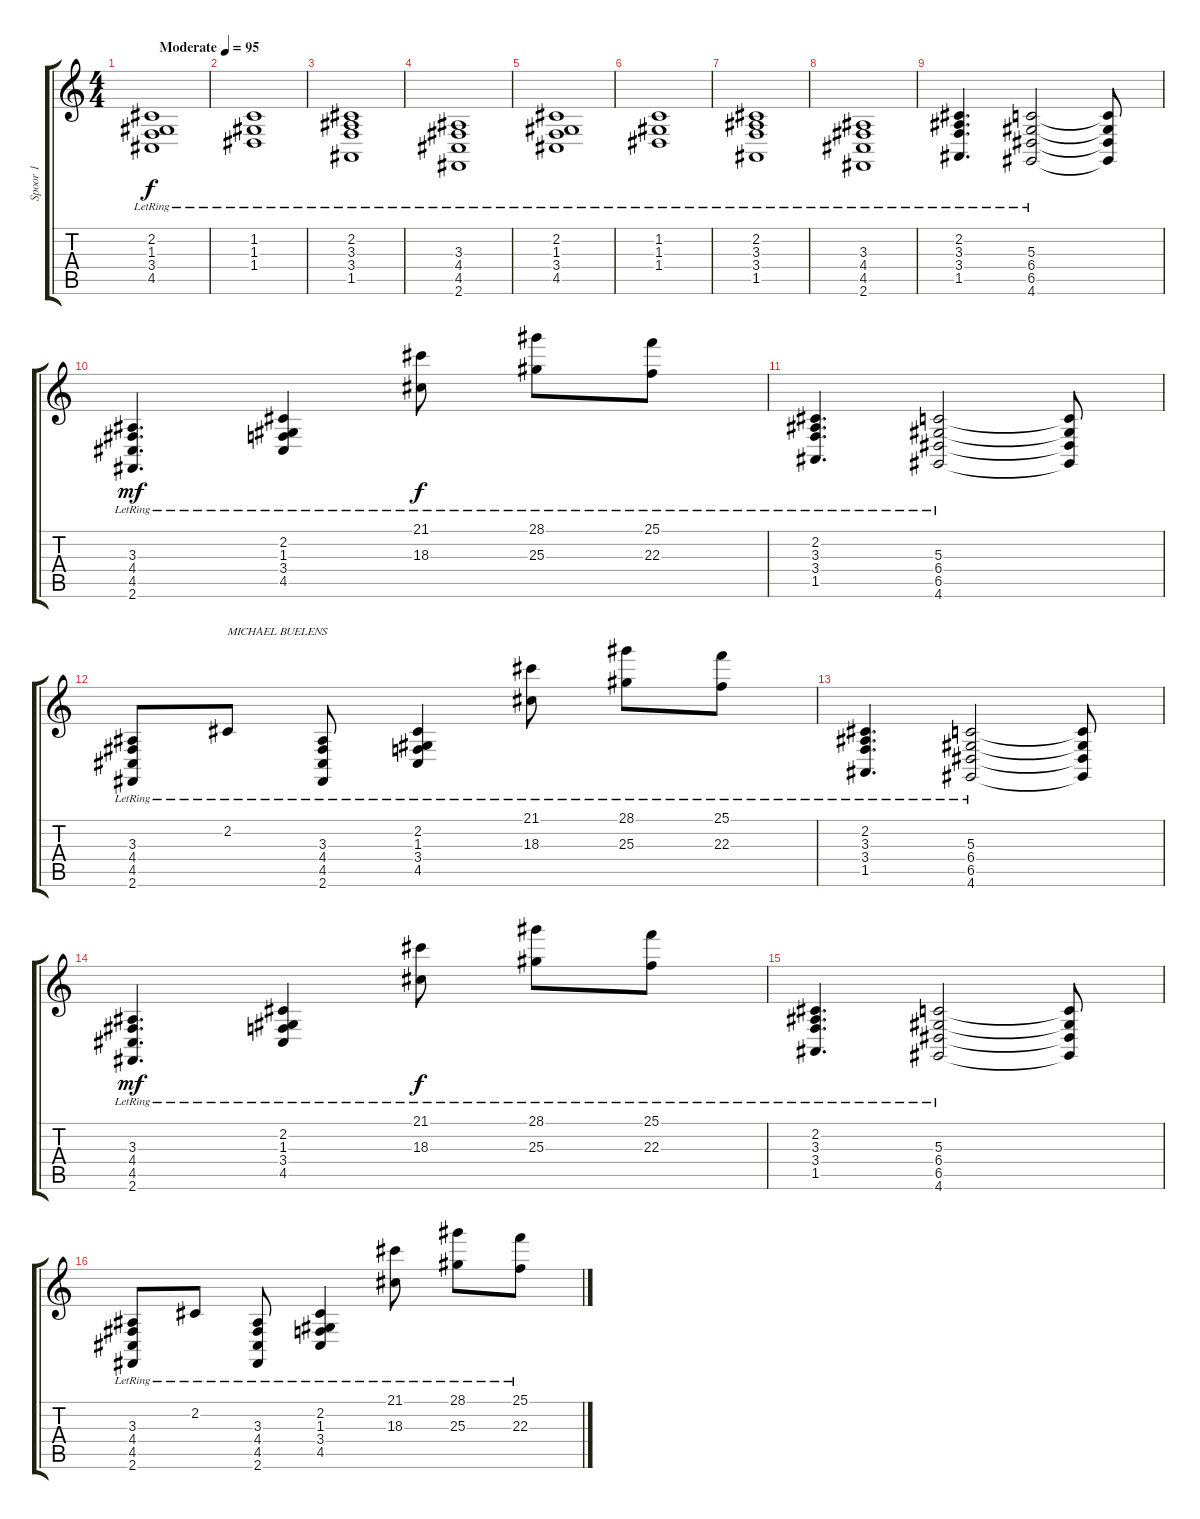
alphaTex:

\track ("Spoor 1" "Spoor 1") {instrument acousticgrandpiano}
\staff {score tabs}
\tuning (E4 B3 G3 D3 A2 E2) {hide}
\ts (4 4)
\tempo (95 "Moderate")
\clef g2
\ks c
(2.2{lr} 1.3{lr} 3.4{lr} 4.5{lr}).1{dy f instrument acousticgrandpiano} |
(1.2{lr} 1.3{lr} 1.4{lr}).1 |
(2.2{lr} 3.3{lr} 3.4{lr} 1.5{lr}).1 |
(3.3{lr} 4.4{lr} 4.5{lr} 2.6{lr}).1 |
(2.2{lr} 1.3{lr} 3.4{lr} 4.5{lr}).1 |
(1.2{lr} 1.3{lr} 1.4{lr}).1 |
(2.2{lr} 3.3{lr} 3.4{lr} 1.5{lr}).1 |
(3.3{lr} 4.4{lr} 4.5{lr} 2.6{lr}).1 |
(2.2{lr} 3.3{lr} 3.4{lr} 1.5{lr}).4{d} (5.3{lr} 6.4{lr} 6.5{lr} 4.6{lr}).2 (5.3{t} 6.4{t} 6.5{t} 4.6{t}).8 |
(3.3{lr} 4.4{lr} 4.5{lr} 2.6{lr}).4{d dy mf} (2.2{lr} 1.3{lr} 3.4{lr} 4.5{lr}).4 (21.1{lr} 18.3{lr}).8{dy f} (28.1{lr} 25.3{lr}).8 (25.1{lr} 22.3{lr}).8 |
(2.2{lr} 3.3{lr} 3.4{lr} 1.5{lr}).4{d} (5.3{lr} 6.4{lr} 6.5{lr} 4.6{lr}).2 (5.3{t} 6.4{t} 6.5{t} 4.6{t}).8 |
(3.3{lr} 4.4{lr} 4.5{lr} 2.6{lr}).8 2.2{lr}.8{txt "MICHAEL BUELENS"} (3.3{lr} 4.4{lr} 4.5{lr} 2.6{lr}).8 (2.2{lr} 1.3{lr} 3.4{lr} 4.5{lr}).4 (21.1{lr} 18.3{lr}).8 (28.1{lr} 25.3{lr}).8 (25.1{lr} 22.3{lr}).8 |
(2.2{lr} 3.3{lr} 3.4{lr} 1.5{lr}).4{d} (5.3{lr} 6.4{lr} 6.5{lr} 4.6{lr}).2 (5.3{t} 6.4{t} 6.5{t} 4.6{t}).8 |
(3.3{lr} 4.4{lr} 4.5{lr} 2.6{lr}).4{d dy mf} (2.2{lr} 1.3{lr} 3.4{lr} 4.5{lr}).4 (21.1{lr} 18.3{lr}).8{dy f} (28.1{lr} 25.3{lr}).8 (25.1{lr} 22.3{lr}).8 |
(2.2{lr} 3.3{lr} 3.4{lr} 1.5{lr}).4{d} (5.3{lr} 6.4{lr} 6.5{lr} 4.6{lr}).2 (5.3{t} 6.4{t} 6.5{t} 4.6{t}).8 |
(3.3{lr} 4.4{lr} 4.5{lr} 2.6{lr}).8 2.2{lr}.8 (3.3{lr} 4.4{lr} 4.5{lr} 2.6{lr}).8 (2.2{lr} 1.3{lr} 3.4{lr} 4.5{lr}).4 (21.1{lr} 18.3{lr}).8 (28.1{lr} 25.3{lr}).8 (25.1{lr} 22.3{lr}).8
